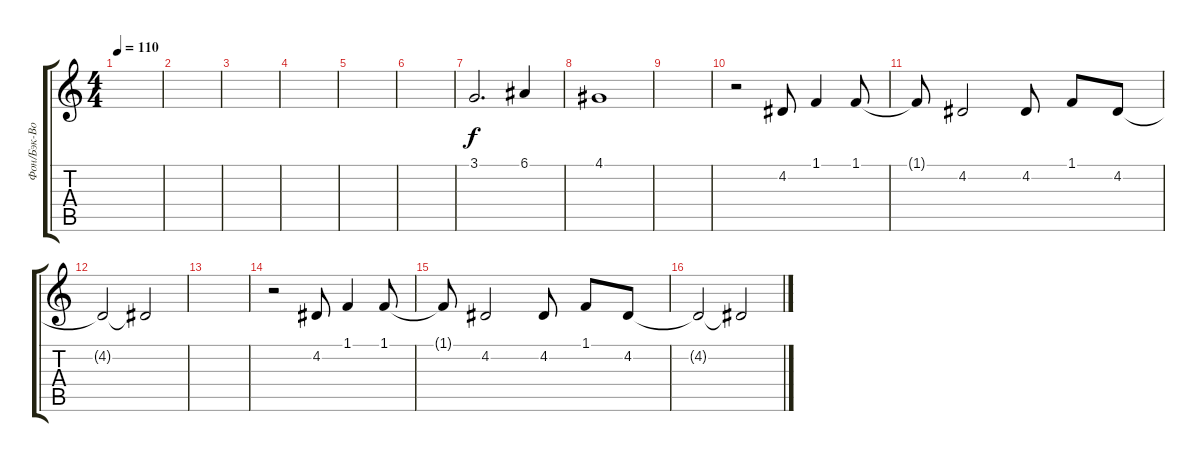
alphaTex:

\track ("Фон/Бэк-Вокал" "Фон/Бэк-Во") {instrument lead3calliope}
\staff {score tabs}
\tuning (E4 B3 G3 D3 A2 E2) {hide}
\ts (4 4)
\tempo 110
\clef g2
\ks c
|
|
|
|
|
|
3.1.2{d} 6.1.4 |
4.1.1 |
|
r.2{volume 10} 4.2.8 1.1.4 1.1.8 |
1.1{t}.8 4.2.2 4.2.8 1.1.8 4.2.8 |
4.2{t}.2 4.2{t}.2 |
|
r.2 4.2.8 1.1.4 1.1.8 |
1.1{t}.8 4.2.2 4.2.8 1.1.8 4.2.8 |
4.2{t}.2 4.2{t}.2
